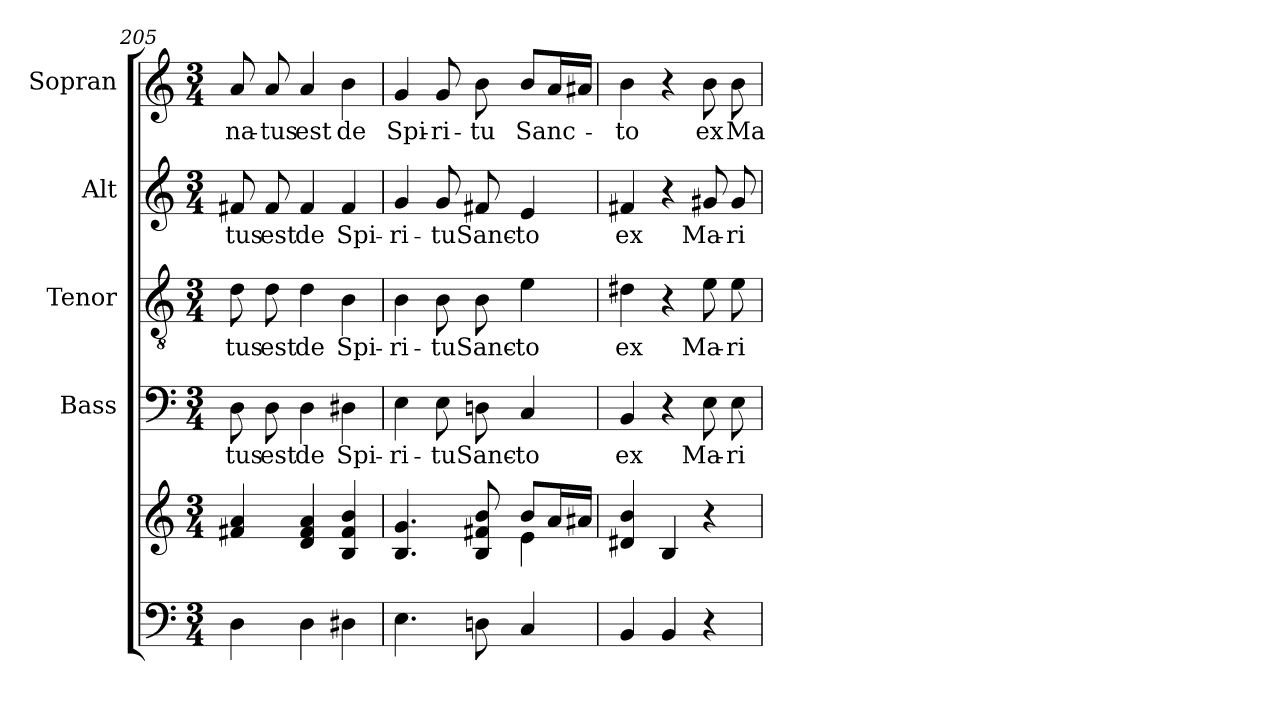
**kern	**kern	**kern	**text	**kern	**text	**kern	**text	**kern	**text
*part5	*part5	*part4	*part4	*part3	*part3	*part2	*part2	*part1	*part1
*staff6	*staff5	*staff4	*staff4	*staff3	*staff3	*staff2	*staff2	*staff1	*staff1
*	*	*I"Bass	*	*I"Tenor	*	*I"Alt	*	*I"Sopran	*
*	*	*I'B.	*	*I'T.	*	*I'A.	*	*I'S.	*
*clefF4	*clefG2	*clefF4	*	*clefGv2	*	*clefG2	*	*clefG2	*
*k[]	*k[]	*k[]	*	*k[]	*	*k[]	*	*k[]	*
*C:	*C:	*C:	*	*C:	*	*C:	*	*C:	*
*M3/4	*M3/4	*M3/4	*	*M3/4	*	*M3/4	*	*M3/4	*
=205	=205	=205	=205	=205	=205	=205	=205	=205	=205
!	!	!	!LO:LY:b	!	!LO:LY:b	!	!LO:LY:b	!	!LO:LY:b
4D\	4f#X/ 4a/	8D\	-tus	8d\	-tus	8f#X/	-tus	8a/	-na-
!	!	!	!LO:LY:b	!	!LO:LY:b	!	!LO:LY:b	!	!LO:LY:b
.	.	8D\	est	8d\	est	8f#/	est	8a/	-tus
!	!	!	!LO:LY:b	!	!LO:LY:b	!	!LO:LY:b	!	!LO:LY:b
4D\	4d/ 4f#/ 4a/	4D\	de	4d\	de	4f#/	de	4a/	est
!	!	!	!LO:LY:b	!	!LO:LY:b	!	!LO:LY:b	!	!LO:LY:b
4D#X\	4B/ 4f#/ 4b/	4D#X\	Spi-	4B\	Spi-	4f#/	Spi-	4b\	de
=206	=206	=206	=206	=206	=206	=206	=206	=206	=206
*	*^	*	*	*	*	*	*	*	*
!	!	!	!	!LO:LY:b	!	!LO:LY:b	!	!LO:LY:b	!	!LO:LY:b
4.E\	4.B/ 4.g/	2ryy	4E\	-ri-	4B\	-ri-	4g/	-ri-	4g/	Spi-
!	!	!	!	!LO:LY:b	!	!LO:LY:b	!	!LO:LY:b	!	!LO:LY:b
.	.	.	8E\	-tu	8B\	-tu	8g/	-tu	8g/	-ri-
!	!	!	!	!LO:LY:b	!	!LO:LY:b	!	!LO:LY:b	!	!LO:LY:b
8Dn\	8B/ 8f#X/ 8b/	.	8Dn\	Sanc-	8B\	Sanc-	8f#X/	Sanc-	8b\	-tu
!	!	!	!	!LO:LY:b	!	!LO:LY:b	!	!LO:LY:b	!	!LO:LY:b
4C/	8b/L	4e\	4C/	-to	4e\	-to	4e/	-to	8b/L	Sanc-
.	16a/L	.	.	.	.	.	.	.	16a/L	.
.	16a#X/JJ	.	.	.	.	.	.	.	16a#X/JJ	.
*	*v	*v	*	*	*	*	*	*	*	*
=207	=207	=207	=207	=207	=207	=207	=207	=207	=207
!	!	!	!LO:LY:b	!	!LO:LY:b	!	!LO:LY:b	!	!LO:LY:b
4BB/	4d#X/ 4b/	4BB/	ex	4d#X\	ex	4f#X/	ex	4b\	-to
4BB/	4B/	4r	.	4r	.	4r	.	4r	.
!	!	!	!LO:LY:b	!	!LO:LY:b	!	!LO:LY:b	!	!LO:LY:b
4r	4r	8E\	Ma-	8e\	Ma-	8g#X/	Ma-	8b\	ex
!	!	!	!LO:LY:b	!	!LO:LY:b	!	!LO:LY:b	!	!LO:LY:b
.	.	8E\	-ri-	8e\	-ri-	8g#/	-ri-	8b\	Ma-
=	=	=	=	=	=	=	=	=	=
*-	*-	*-	*-	*-	*-	*-	*-	*-	*-
